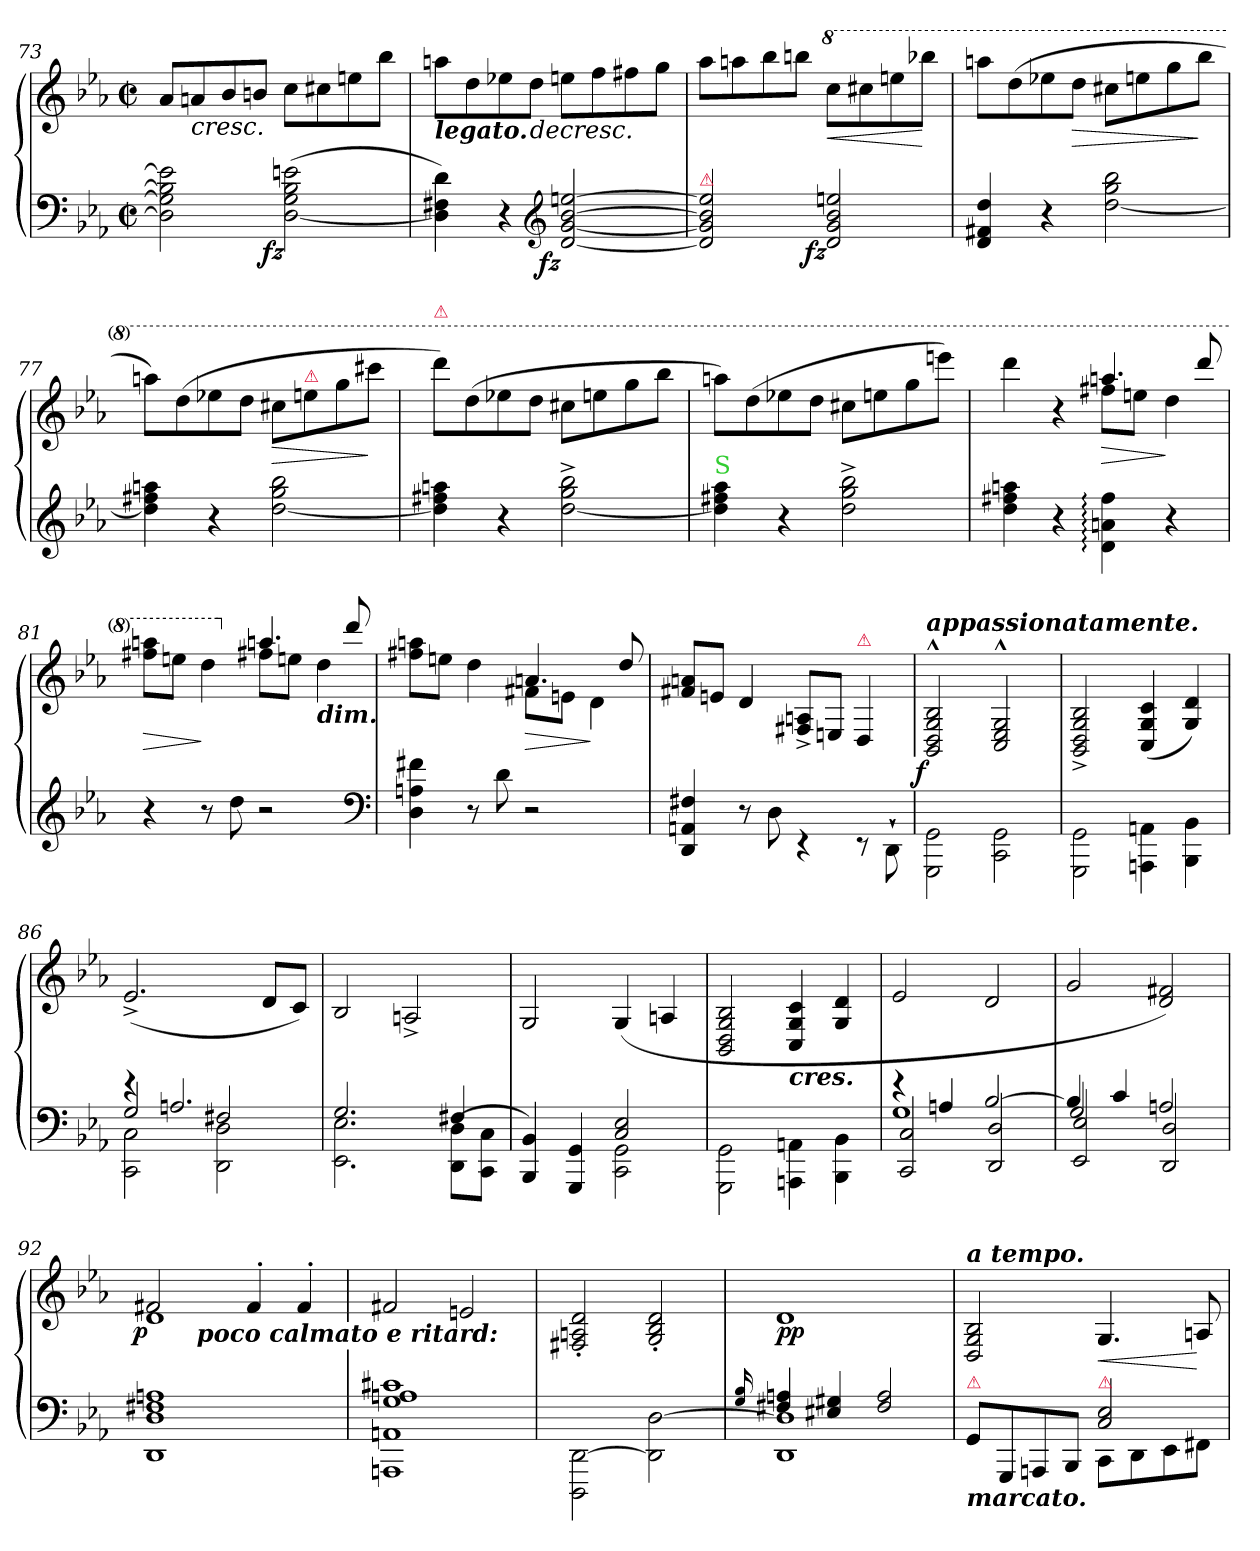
**kern	**kern	**dynam
*part1	*part1	*part1
*staff2	*staff1	*staff1/2
*clefF4	*clefG2	*
*k[b-e-a-]	*k[b-e-a-]	*
*c:	*c:	*
*M2/2	*M2/2	*
*met(c|)	*met(c|)	*
=73	=73	=73
2D] 2G] 2B-] 2e]	8a-L	.
!	!	!LO:HP:b
.	8an	<
.	8b-	.
.	8bnJ	.
!	!	!LO:DY:b=2:rj
([2D 2G 2B- 2en	8ccL	fz
.	8cc#X	.
.	8een	.
.	8bb-J	[
=74	=74	=74
!	!LO:TX:b:Bi:t=legato.	!
4D] 4F#X 4d)	8aanL	.
.	8dd	.
4r	8ee-X	.
!	!	!LO:HP:b
.	8ddJ	>
*clefG2	*	*
!	!	!LO:DY:b=2:rj
[2d [2g [2b- [2een	8eenL	fz
.	8ff	.
.	8ff#X	.
.	8ggJ	]
=75	=75	=75
!LO:TX:a:color=crimson:t=⚠	!	!
2d] 2g] 2b-] 2ee]	8aa-L	.
.	8aan	.
.	8bb-	.
.	8bbnJ	.
*	*8va	*
!	!	!LO:HP:b
!	!	!LO:DY:n=1:b=2:rj
2d 2g 2b- 2een	8cccL	< fz
.	8ccc#X	.
.	8eeen	.
.	8bbb-jJ	[
=76	=76	=76
4d 4f#X 4dd	8aaanL	.
.	(8ddd	.
4r	8eee-X	.
!	!	!LO:HP:b
.	8dddJ	>
[2dd 2gg 2bb-	8ccc#XL	.
.	8eeen	.
.	8ggg	.
.	8bbb-J	]
=77	=77	=77
4dd] 4ff#X 4aan	8aaanL)	.
.	(8ddd	.
4r	8eee-X	.
.	8dddJ	.
!	!	!LO:HP:b
[2dd 2gg 2bb-	8ccc#XL	>
!	!LO:TX:a:color=crimson:t=⚠	!
.	8eeen	.
.	8ggg	.
.	8cccc#XJ	]
=78	=78	=78
!	!LO:TX:a:color=crimson:t=⚠	!
4dd] 4ff#X 4aan	8ddddL)	.
.	(8ddd	.
4r	8eee-X	.
.	8dddJ	.
[2dd^ 2gg^ 2bb-^	8ccc#XL	.
.	8eeen	.
.	8ggg	.
.	8bbb-J	.
=79	=79	=79
!LO:TX:a:color=limegreen:t=S	!	!
4dd] 4ff#X 4aa-	8aaanL)	.
.	(8ddd	.
4r	8eee-X	.
.	8dddJ	.
2dd^ 2gg^ 2bb-^	8ccc#XL	.
.	8eeen	.
.	8ggg	.
.	8eeeenJ)	.
=80	=80	=80
*	*^	*
4dd 4ff#X 4aan	2ryy	4dddd	.
4r	.	4r	.
!	!	!	!LO:HP:b
4d:\ 4an:\ 4ff#:\	4.aaan	8fff#XL	>
.	.	8eeenJ	.
4r	.	4ddd	]
.	8dddd	.	.
=81	=81	=81	=81
!	!	!	!LO:HP:b
4r	2ryy	8fff#X 8aaanL	>
.	.	8eeenJ	.
8r	.	4ddd	]
8dd	.	.	.
*	*X8va	*	*
2r	4.aan	8ff#XL	.
.	.	8eenJ	.
!	!	!LO:TX:b:Bi:t=dim.	!
.	.	4dd	.
.	8ddd	.	.
*clefF4	*	*	*
=82	=82	=82	=82
4D 4An 4f#X	2ryy	8ff#X 8aanL	.
.	.	8eenJ	.
8r	.	4dd	.
8d	.	.	.
!	!	!	!LO:HP:b
2r	4.an	8f#XL	>
.	.	8enJ	.
.	.	4d	]
.	8dd	.	.
*	*v	*v	*
=83	=83	=83
4DD 4AAn 4F#X	8f#X 8anL	.
.	8enJ	.
8r	4d	.
8D	.	.
4rEE	8F#X^>/ 8An^>/L	.
.	8En/J	.
!	!LO:TX:a:color=crimson:t=⚠	!
8rEE	4D/	.
8DD`\	.	.
=84	=84	=84
!	!LO:TX:a:Bi:t=appassionatamente.	!
!	!	!LO:DY:b:rj
2GGG\ 2GG\	2BB-^^/ 2D^^/ 2G^^/ 2B-^^/	f
2CC\ 2GG\	2C^^/ 2E-^^/ 2G^^/	.
=85	=85	=85
2GGG\ 2GG\	2BB-^>/ 2D^>/ 2G^>/ 2B-^>/	.
4AAAn\ 4AAn\	(>4C/ 4G/ 4c/	.
4BBB-\ 4BB-\	4G/ 4d/)	.
=86	=86	=86
*^	*	*
*	*^	*	*
2G	4re	2CC\ 2C\	(2.e-^>	.
.	2.An/	.	.	.
2F#X	.	2DD\ 2D\	.	.
.	.	.	8dL	.
.	.	.	8cJ)	.
*	*v	*v	*	*
=87	=87	=87	=87
2.G	2.EE- 2.E-	2B-/	.
.	.	2An^>/	.
4F#X	(8DD 8DL	.	.
.	8CC 8CJ	.	.
=88	=88	=88	=88
2ryy	4BBB- 4BB-)	2G/	.
.	4GGG 4GG	.	.
2C 2E-	2CC 2GG	(>4G/	.
.	.	4An/	.
*v	*v	*	*
=89	=89	=89
2GGG\ 2GG\	2BB-/ 2D/ 2G/ 2B-/	.
!	!LO:TX:b:Bi:t=cres.	!
4AAAn\ 4AAn\	4C/ 4G/ 4c/	.
4BBB-\ 4BB-\	4G/ 4d/	.
=90	=90	=90
*^	*	*
*	*^	*	*
4re	1G	2CC 2C	2e-	.
4An	.	.	.	.
[2B-	.	2DD 2D	2d	.
=91	=91	=91	=91	=91
4B-]	2G/	2EE- 2E-	2g	.
4c	.	.	.	.
2An	2ryy	2DD 2D	2d 2f#X)	.
=92	=92	=92	=92	=92
*	*	*	*^	*
!	!	!	!	!	!LO:DY:b:rj
*v	*v	*v	*	*^	*
1DD 1D 1F#X 1An	2f#X	1d	4ryy	p
!	!	!	!LO:TX:b:Bi:t=poco calmato e ritard&colon;	!
.	.	.	2.ryy	.
.	4f#'	.	.	.
.	4f#'	.	.	.
*	*v	*v	*v	*
=93	=93	=93
1AAAn 1AAn 1G 1An 1c#X	2f#X	.
.	2en	.
=94	=94	=94
2DDD\ [2DD\	2F#X'>/ 2An'>/ 2d'>/	.
2DD]\ [2D\	2G'>/ 2B-'>/ 2d'>/	.
=95	=95	=95
16qqG/ 16qqB-/	.	.
*^	*	*
!	!	!	!LO:DY:b
4F#X 4An	1DD 1D]	1d	pp
4E#X 4G#X	.	.	.
2F# 2A	.	.	.
=96	=96	=96	=96
!	!	!LO:TX:a:Bi:t=a tempo.	!
!LO:TX:b:Bi:t=marcato.	!	!	!
!LO:TX:a:color=crimson:t=⚠	!	!	!
2ryy	8GGL	2D/ 2G/ 2B-/	.
.	8GGG	.	.
.	8AAAn	.	.
.	8BBB-J	.	.
!LO:TX:a:color=crimson:t=⚠	!	!	!
!	!	!	!LO:HP:b
2C 2E-	8CCL	4.G/	<
.	8DD	.	.
.	8EE-	.	.
.	8FF#XJ	8An/	[
*v	*v	*	*
=	=	=
*-	*-	*-
